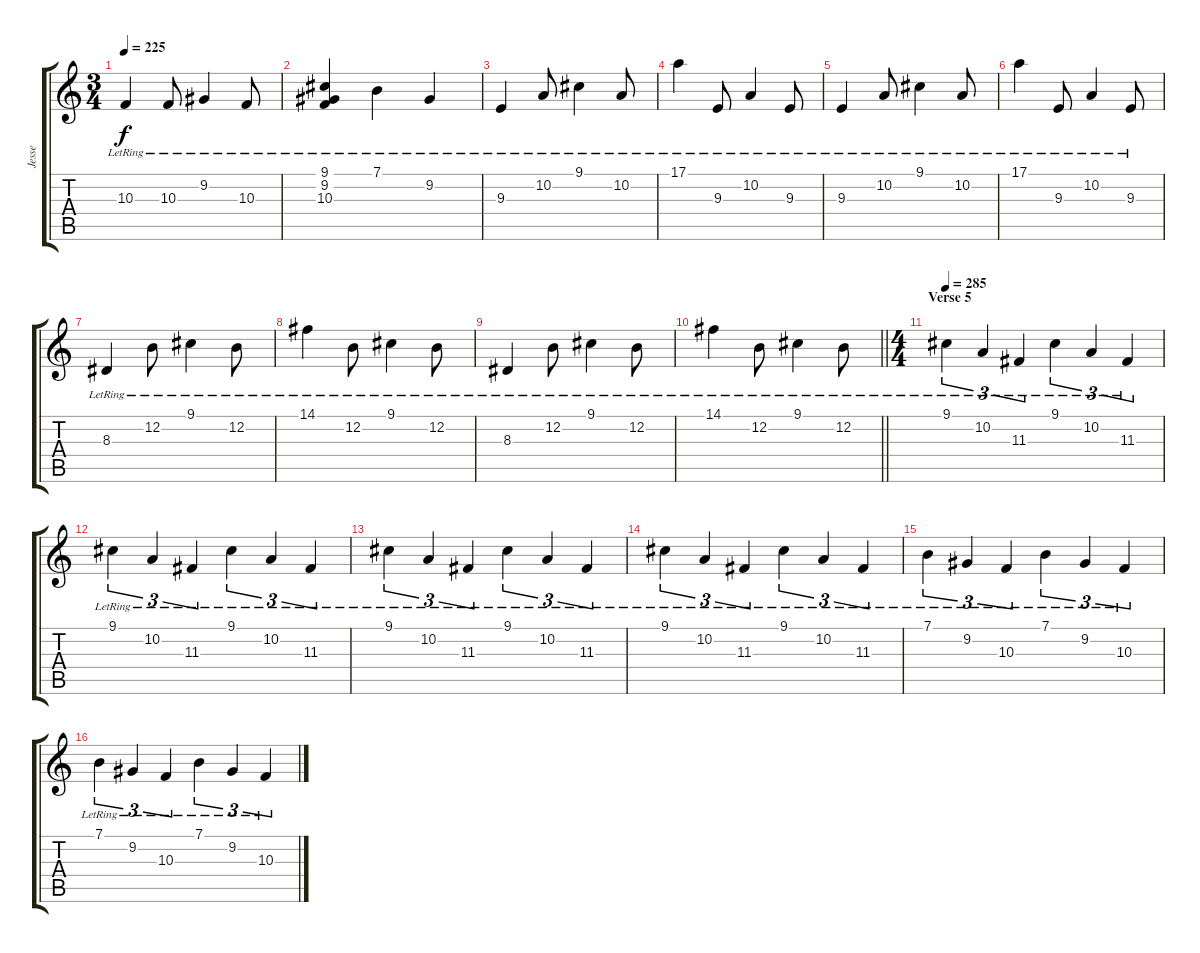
\track ("Jesse" "Jesse") {instrument rockorgan}
\staff {score tabs}
\tuning (E4 B3 G3 D3 A2 E2) {hide}
\ts (3 4)
\tempo 225
\clef g2
\ks c
10.3{lr}.4{dy f} 10.3{lr}.8 9.2{lr}.4 10.3{lr}.8 |
(9.1{lr} 9.2{lr} 10.3{lr}).4 7.1{lr}.4 9.2{lr}.4 |
9.3{lr}.4 10.2{lr}.8 9.1{lr}.4 10.2{lr}.8 |
17.1{lr}.4 9.3{lr}.8 10.2{lr}.4 9.3{lr}.8 |
9.3{lr}.4 10.2{lr}.8 9.1{lr}.4 10.2{lr}.8 |
17.1{lr}.4 9.3{lr}.8 10.2{lr}.4 9.3{lr}.8 |
8.3{lr}.4 12.2{lr}.8 9.1{lr}.4 12.2{lr}.8 |
14.1{lr}.4 12.2{lr}.8 9.1{lr}.4 12.2{lr}.8 |
8.3{lr}.4 12.2{lr}.8 9.1{lr}.4 12.2{lr}.8 |
\barLineRight lightlight
14.1{lr}.4 12.2{lr}.8 9.1{lr}.4 12.2{lr}.8 |
\ts (4 4)
\section ("" "Verse 5")
\tempo 285
9.1{lr}.4{tu (3 2)} 10.2{lr}.4{tu (3 2)} 11.3{lr}.4{tu (3 2)} 9.1{lr}.4{tu (3 2)} 10.2{lr}.4{tu (3 2)} 11.3{lr}.4{tu (3 2)} |
9.1{lr}.4{tu (3 2)} 10.2{lr}.4{tu (3 2)} 11.3{lr}.4{tu (3 2)} 9.1{lr}.4{tu (3 2)} 10.2{lr}.4{tu (3 2)} 11.3{lr}.4{tu (3 2)} |
9.1{lr}.4{tu (3 2)} 10.2{lr}.4{tu (3 2)} 11.3{lr}.4{tu (3 2)} 9.1{lr}.4{tu (3 2)} 10.2{lr}.4{tu (3 2)} 11.3{lr}.4{tu (3 2)} |
9.1{lr}.4{tu (3 2)} 10.2{lr}.4{tu (3 2)} 11.3{lr}.4{tu (3 2)} 9.1{lr}.4{tu (3 2)} 10.2{lr}.4{tu (3 2)} 11.3{lr}.4{tu (3 2)} |
7.1{lr}.4{tu (3 2)} 9.2{lr}.4{tu (3 2)} 10.3{lr}.4{tu (3 2)} 7.1{lr}.4{tu (3 2)} 9.2{lr}.4{tu (3 2)} 10.3{lr}.4{tu (3 2)} |
7.1{lr}.4{tu (3 2)} 9.2{lr}.4{tu (3 2)} 10.3{lr}.4{tu (3 2)} 7.1{lr}.4{tu (3 2)} 9.2{lr}.4{tu (3 2)} 10.3{lr}.4{tu (3 2)}
